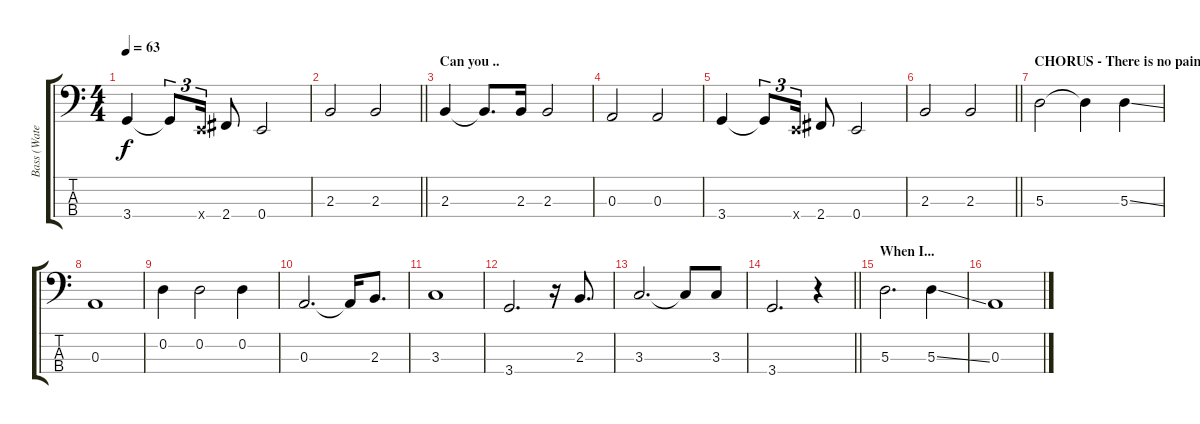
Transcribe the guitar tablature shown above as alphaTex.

\track ("Bass (Waters)" "Bass (Wate") {instrument electricbassfinger}
\staff {score tabs}
\tuning (G2 D2 A1 E1) {hide}
\ts (4 4)
\tempo 63
\clef f4
\ks c
3.4.4{dy f} 3.4{t}.8{tu (3 2)} 0.4{x}.16{tu (3 2)} 2.4.8 0.4.2 |
\barLineRight lightlight
2.3.2 2.3.2 |
\section ("" "Can you ..")
2.3.4 2.3{t}.8{d} 2.3.16 2.3.2 |
0.3.2 0.3.2 |
3.4.4 3.4{t}.8{tu (3 2)} 0.4{x}.16{tu (3 2)} 2.4.8 0.4.2 |
\barLineRight lightlight
2.3.2 2.3.2 |
\section ("" "CHORUS - There is no pain...")
5.3.2 5.3{t}.4 5.3{ss}.4 |
0.3.1 |
0.2.4 0.2.2 0.2.4 |
0.3.2{d} 0.3{t}.16 2.3.8{d} |
3.3.1 |
3.4.2{d} r.16 2.3.8{d} |
3.3.2{d} 3.3{t}.8 3.3.8 |
\barLineRight lightlight
3.4.2{d} r.4 |
\section ("" "When I...")
5.3.2{d} 5.3{ss}.4 |
0.3.1
